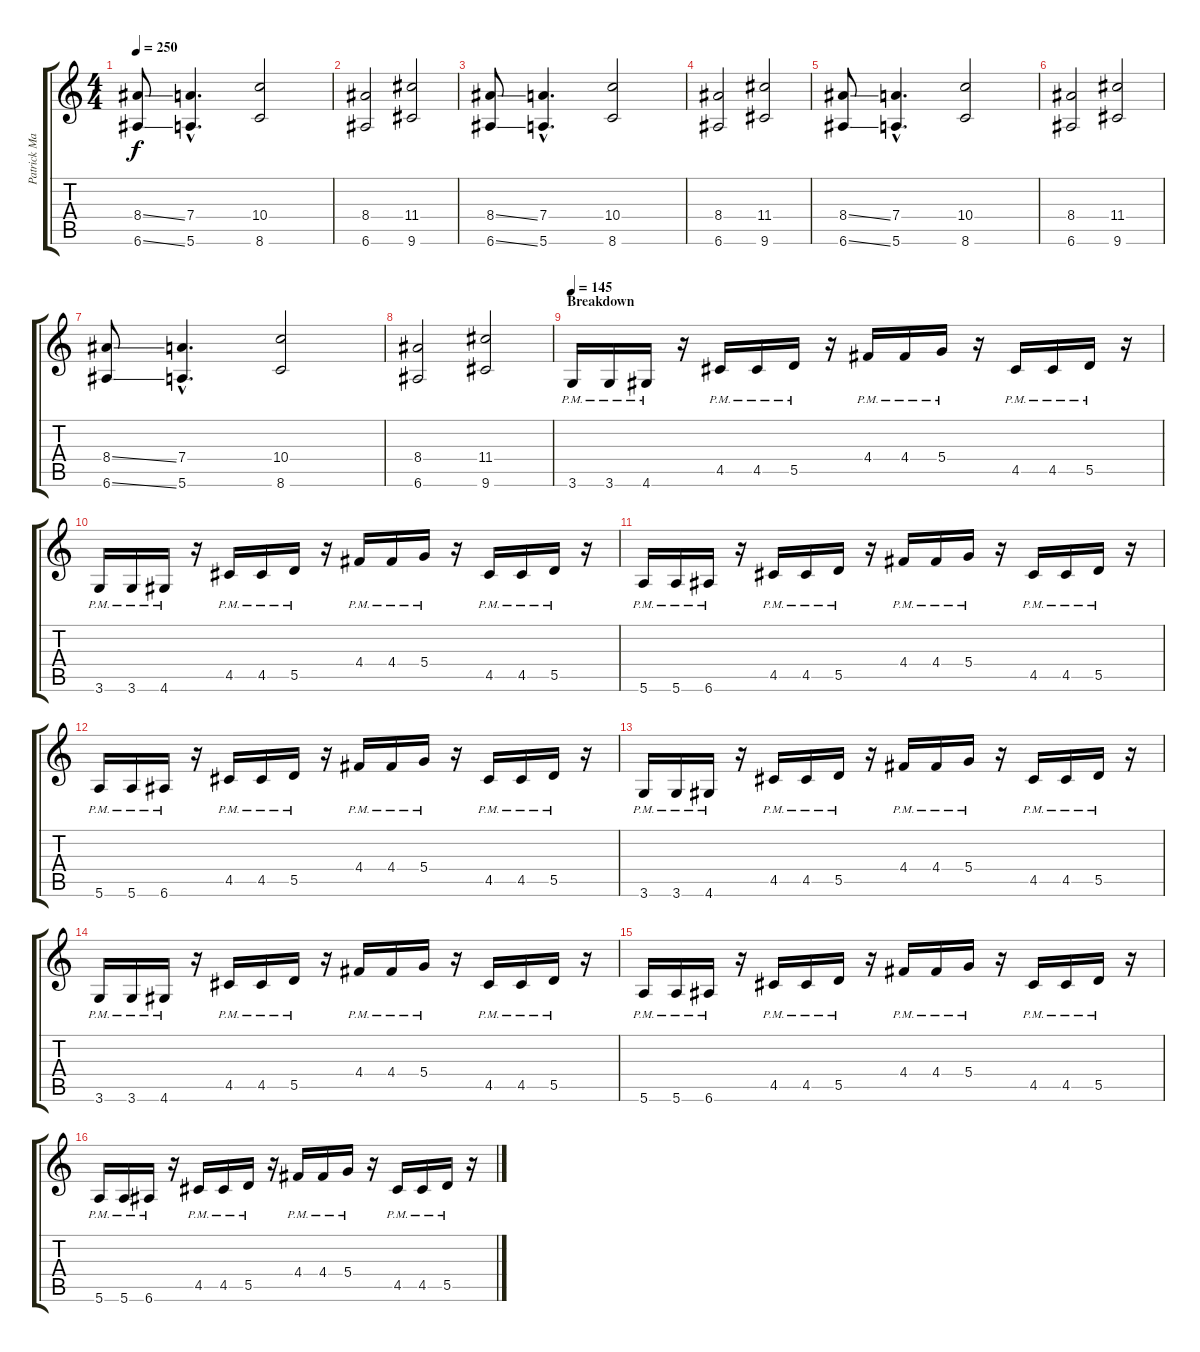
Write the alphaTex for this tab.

\track ("Patrick Mameli " "Patrick Ma") {instrument distortionguitar}
\staff {score tabs}
\tuning (E4 B3 G3 D3 A2 E2) {hide}
\ts (4 4)
\tempo 250
\clef g2
\ks c
(8.4{ss} 6.6{ss}).8{dy f} (7.4{hac} 5.6{hac}).4{d} (10.4 8.6).2 |
(8.4 6.6).2 (11.4 9.6).2 |
(8.4{ss} 6.6{ss}).8 (7.4{hac} 5.6{hac}).4{d} (10.4 8.6).2 |
(8.4 6.6).2 (11.4 9.6).2 |
(8.4{ss} 6.6{ss}).8 (7.4{hac} 5.6{hac}).4{d} (10.4 8.6).2 |
(8.4 6.6).2 (11.4 9.6).2 |
(8.4{ss} 6.6{ss}).8 (7.4{hac} 5.6{hac}).4{d} (10.4 8.6).2 |
(8.4 6.6).2 (11.4 9.6).2 |
\section ("" "Breakdown")
\tempo 145
3.6{pm}.16 3.6{pm}.16 4.6{pm}.16 r.16 4.5{pm}.16 4.5{pm}.16 5.5{pm}.16 r.16 4.4{pm}.16 4.4{pm}.16 5.4{pm}.16 r.16 4.5{pm}.16 4.5{pm}.16 5.5{pm}.16 r.16 |
3.6{pm}.16 3.6{pm}.16 4.6{pm}.16 r.16 4.5{pm}.16 4.5{pm}.16 5.5{pm}.16 r.16 4.4{pm}.16 4.4{pm}.16 5.4{pm}.16 r.16 4.5{pm}.16 4.5{pm}.16 5.5{pm}.16 r.16 |
5.6{pm}.16 5.6{pm}.16 6.6{pm}.16 r.16 4.5{pm}.16 4.5{pm}.16 5.5{pm}.16 r.16 4.4{pm}.16 4.4{pm}.16 5.4{pm}.16 r.16 4.5{pm}.16 4.5{pm}.16 5.5{pm}.16 r.16 |
5.6{pm}.16 5.6{pm}.16 6.6{pm}.16 r.16 4.5{pm}.16 4.5{pm}.16 5.5{pm}.16 r.16 4.4{pm}.16 4.4{pm}.16 5.4{pm}.16 r.16 4.5{pm}.16 4.5{pm}.16 5.5{pm}.16 r.16 |
3.6{pm}.16 3.6{pm}.16 4.6{pm}.16 r.16 4.5{pm}.16 4.5{pm}.16 5.5{pm}.16 r.16 4.4{pm}.16 4.4{pm}.16 5.4{pm}.16 r.16 4.5{pm}.16 4.5{pm}.16 5.5{pm}.16 r.16 |
3.6{pm}.16 3.6{pm}.16 4.6{pm}.16 r.16 4.5{pm}.16 4.5{pm}.16 5.5{pm}.16 r.16 4.4{pm}.16 4.4{pm}.16 5.4{pm}.16 r.16 4.5{pm}.16 4.5{pm}.16 5.5{pm}.16 r.16 |
5.6{pm}.16 5.6{pm}.16 6.6{pm}.16 r.16 4.5{pm}.16 4.5{pm}.16 5.5{pm}.16 r.16 4.4{pm}.16 4.4{pm}.16 5.4{pm}.16 r.16 4.5{pm}.16 4.5{pm}.16 5.5{pm}.16 r.16 |
5.6{pm}.16 5.6{pm}.16 6.6{pm}.16 r.16 4.5{pm}.16 4.5{pm}.16 5.5{pm}.16 r.16 4.4{pm}.16 4.4{pm}.16 5.4{pm}.16 r.16 4.5{pm}.16 4.5{pm}.16 5.5{pm}.16 r.16
